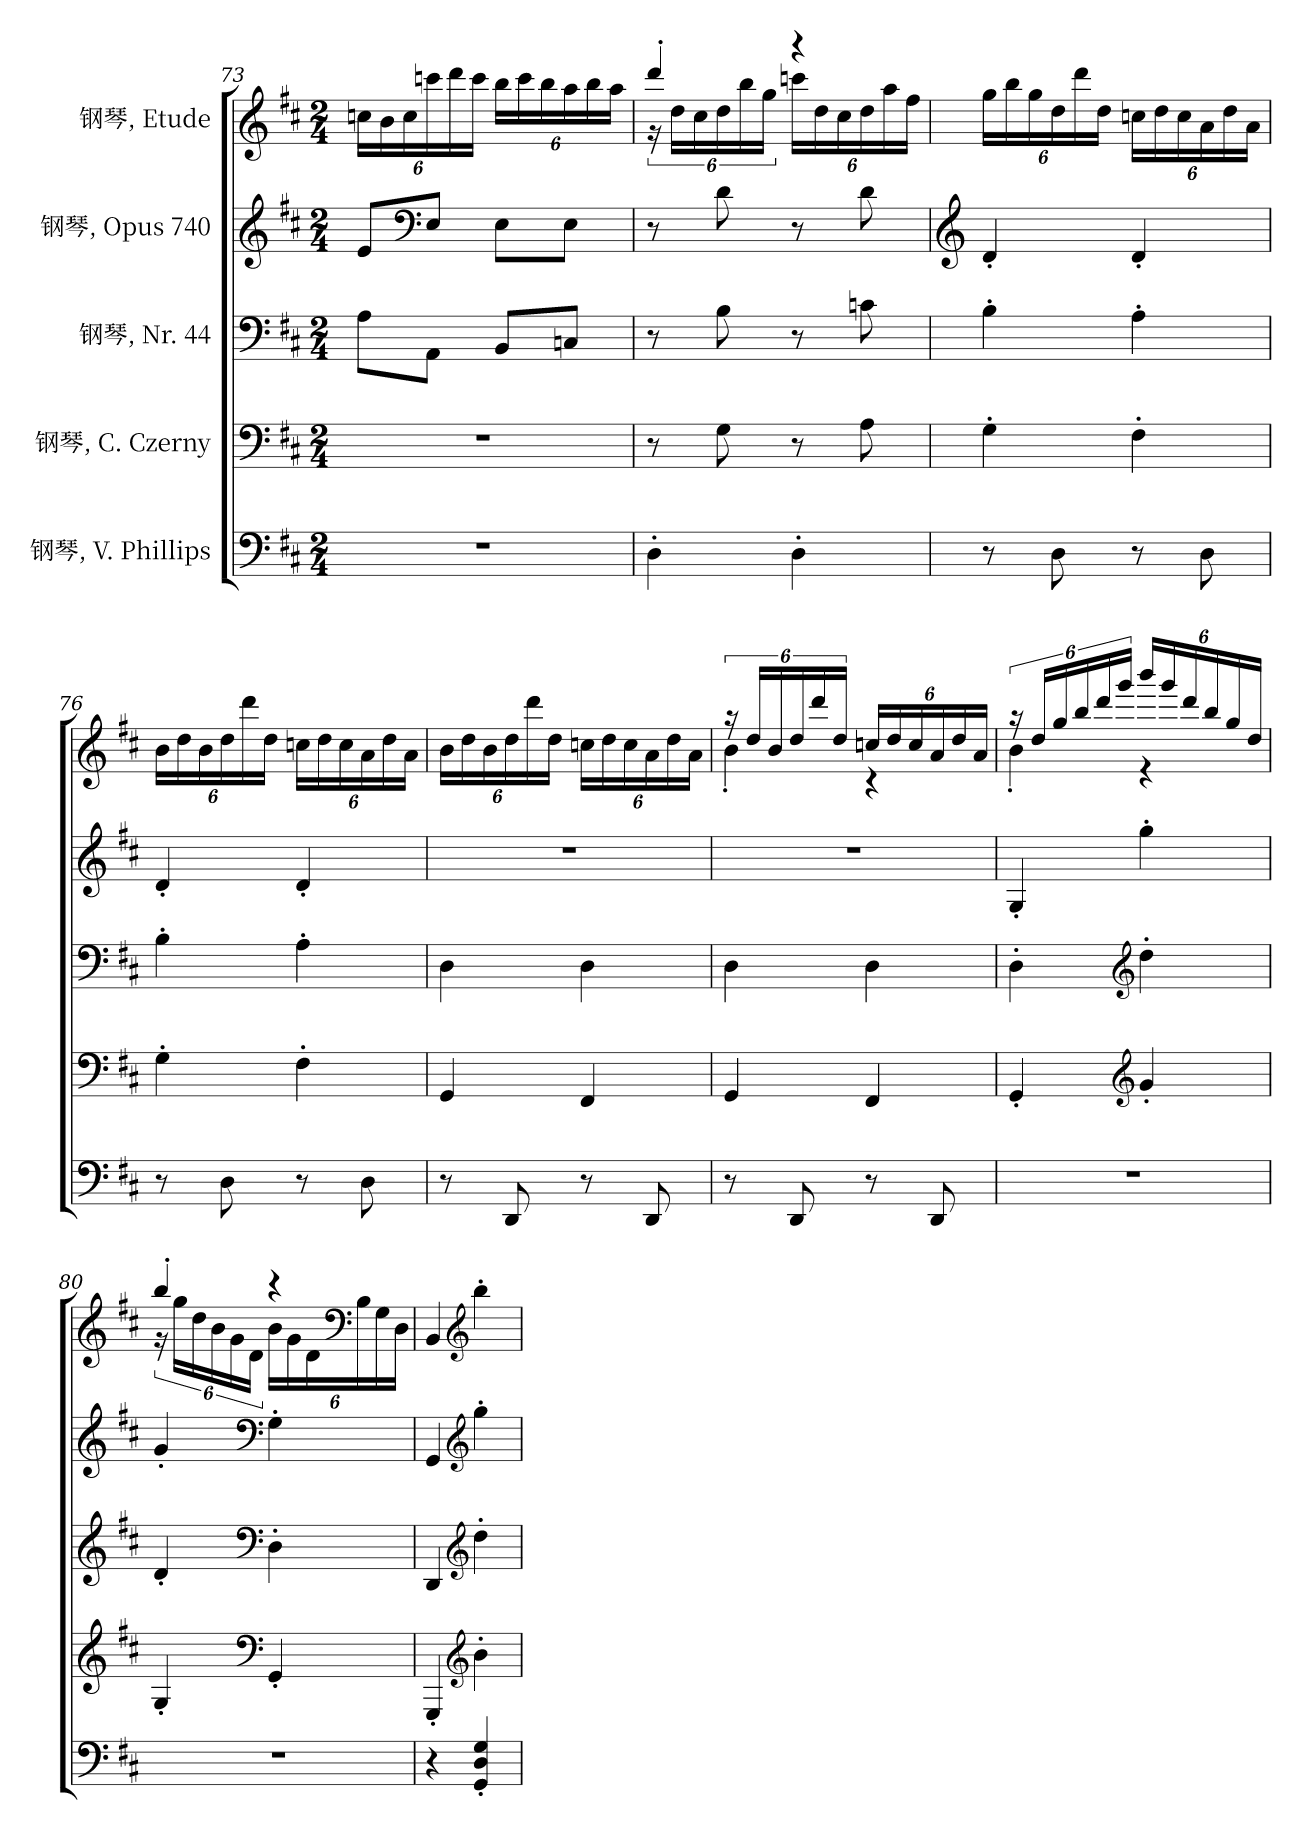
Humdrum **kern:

**kern	**kern	**kern	**kern	**kern
*part5	*part4	*part3	*part2	*part1
*staff5	*staff4	*staff3	*staff2	*staff1
*I"钢琴, V. Phillips	*I"钢琴, C. Czerny	*I"钢琴, Nr. 44	*I"钢琴, Opus 740	*I"钢琴, Etude
!!LO:PB:g=z
*clefF4	*clefF4	*clefF4	*clefG2	*clefG2
*k[f#c#]	*k[f#c#]	*k[f#c#]	*k[f#c#]	*k[f#c#]
*M2/4	*M2/4	*M2/4	*M2/4	*M2/4
*MM114	*MM114	*MM114	*MM114	*MM114
*	*	*	*	*Xbrackettup
=73	=73	=73	=73	=73
2r	2r	8A\L	8e/L	24ccn\LL
.	.	.	.	24b\
.	.	.	.	24cc\
*	*	*	*clefF4	*
.	.	8AA\J	8E/J	24cccn\
.	.	.	.	24ddd\
.	.	.	.	24ccc\JJ
.	.	8BB/L	8E\L	24bb\LL
.	.	.	.	24ccc\
.	.	.	.	24bb\
.	.	8Cn/J	8E\J	24aa\
.	.	.	.	24bb\
.	.	.	.	24aa\JJ
=74	=74	=74	=74	=74
*	*	*	*	*^
*	*	*	*	*	*brackettup
4D'\	8r	8r	8r	4ddd'/	24r
.	.	.	.	.	24dd\LL
.	.	.	.	.	24cc#\
*	*	*	*	*	*Xbrackettup
.	8G\	8B\	8d\	.	24dd\
.	.	.	.	.	24bb\
.	.	.	.	.	24gg\JJ
4D'\	8r	8r	8r	4r	24cccn\LL
.	.	.	.	.	24dd\
.	.	.	.	.	24cc#\
.	8A\	8cn\	8d\	.	24dd\
.	.	.	.	.	24aa\
.	.	.	.	.	24ff#\JJ
*	*	*	*	*v	*v
=75	=75	=75	=75	=75
*	*	*	*clefG2	*
8r	4G'\	4B'\	4d'/	24gg\LL
.	.	.	.	24bb\
.	.	.	.	24gg\
8D\	.	.	.	24dd\
.	.	.	.	24ddd\
.	.	.	.	24dd\JJ
8r	4F#'\	4A'\	4d'/	24ccn\LL
.	.	.	.	24dd\
.	.	.	.	24cc\
8D\	.	.	.	24a\
.	.	.	.	24dd\
.	.	.	.	24a\JJ
!!LO:LB:g=z
=76	=76	=76	=76	=76
8r	4G'\	4B'\	4d'/	24b\LL
.	.	.	.	24dd\
.	.	.	.	24b\
8D\	.	.	.	24dd\
.	.	.	.	24ddd\
.	.	.	.	24dd\JJ
8r	4F#'\	4A'\	4d'/	24ccn\LL
.	.	.	.	24dd\
.	.	.	.	24cc\
8D\	.	.	.	24a\
.	.	.	.	24dd\
.	.	.	.	24a\JJ
=77	=77	=77	=77	=77
8r	4GG/	4D\	2r	24b\LL
.	.	.	.	24dd\
.	.	.	.	24b\
8DD/	.	.	.	24dd\
.	.	.	.	24ddd\
.	.	.	.	24dd\JJ
8r	4FF#/	4D\	.	24ccn\LL
.	.	.	.	24dd\
.	.	.	.	24cc\
8DD/	.	.	.	24a\
.	.	.	.	24dd\
.	.	.	.	24a\JJ
=78	=78	=78	=78	=78
*	*	*	*	*brackettup
*	*	*	*	*^
8r	4GG/	4D\	2r	24r	4b'\
.	.	.	.	24dd/LL	.
.	.	.	.	24b/	.
*	*	*	*	*Xbrackettup	*
8DD/	.	.	.	24dd/	.
.	.	.	.	24ddd/	.
.	.	.	.	24dd/JJ	.
8r	4FF#/	4D\	.	24ccn/LL	4r
.	.	.	.	24dd/	.
.	.	.	.	24cc/	.
8DD/	.	.	.	24a/	.
.	.	.	.	24dd/	.
.	.	.	.	24a/JJ	.
!!LO:PB:g=z	!!
=79	=79	=79	=79	=79	=79
*	*	*	*	*brackettup	*
2r	4GG'/	4D'\	4G'/	24r	4b'\
.	.	.	.	24dd/LL	.
.	.	.	.	24gg/	.
*	*	*	*	*Xbrackettup	*
.	.	.	.	24bb/	.
.	.	.	.	24ddd/	.
.	.	.	.	24ggg/JJ	.
*	*clefG2	*clefG2	*	*	*
.	4g'/	4dd'\	4gg'\	24bbb/LL	4r
.	.	.	.	24ggg/	.
.	.	.	.	24ddd/	.
.	.	.	.	24bb/	.
.	.	.	.	24gg/	.
.	.	.	.	24dd/JJ	.
=80	=80	=80	=80	=80	=80
*	*	*	*	*	*brackettup
2r	4G'/	4d'/	4g'/	4bb'/	24r
.	.	.	.	.	24gg\LL
.	.	.	.	.	24dd\
*	*	*	*	*	*Xbrackettup
.	.	.	.	.	24b\
.	.	.	.	.	24g\
.	.	.	.	.	24d\JJ
*	*clefF4	*clefF4	*clefF4	*	*
.	4GG'/	4D'\	4G'\	4r	24b\LL
.	.	.	.	.	24g\
.	.	.	.	.	24d\
*	*	*	*	*clefF4	*
.	.	.	.	.	24B\
.	.	.	.	.	24G\
.	.	.	.	.	24D\JJ
*	*	*	*	*v	*v
=81	=81	=81	=81	=81
*	*	*	*	*MM96
4r	4GGG'/	4DD/	4GG/	4BB/
*	*clefG2	*clefG2	*clefG2	*clefG2
*	*	*	*	*MM74
4GG/' 4D/' 4G/'	4b'\	4dd'\	4gg'\	4bb'\
=	=	=	=	=
*-	*-	*-	*-	*-
